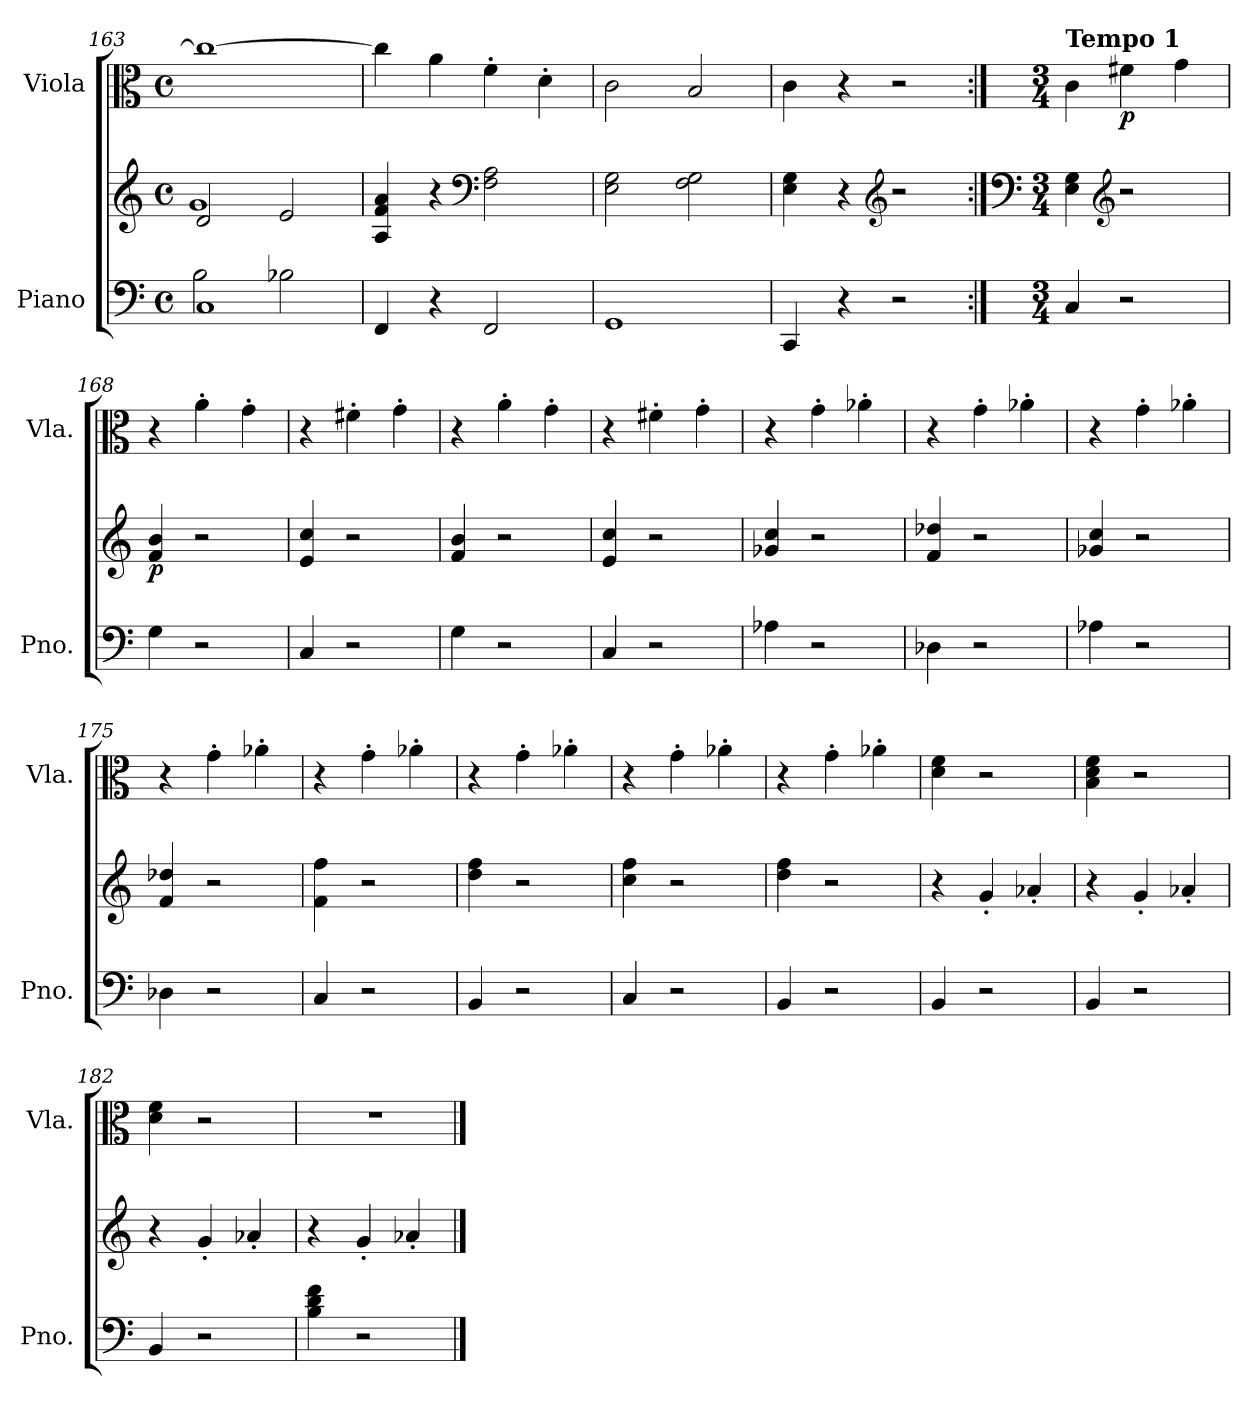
**kern	**kern	**dynam	**kern	**dynam
*part2	*part2	*part2	*part1	*part1
*staff3	*staff2	*staff2/3	*staff1	*staff1
*I"Piano	*	*	*I"Viola	*
*I'Pno.	*	*	*I'Vla.	*
*clefF4	*clefG2	*	*clefC3	*
*k[]	*k[]	*	*k[]	*
*M4/4	*M4/4	*	*M4/4	*
*met(c)	*met(c)	*	*met(c)	*
=163	=163	=163	=163	=163
*^	*^	*	*	*
1C	2B\	2d/	1g	.	1cc_	.
.	2B-X\	2e/	.	.	.	.
*v	*v	*	*	*	*	*
*	*v	*v	*	*	*
!!LO:PB:g=z
=164	=164	=164	=164	=164
4FF/	4A/ 4f/ 4a/	.	4cc\]	.
4r	4r	.	4a\	.
*	*clefF4	*	*	*
2FF/	2F\ 2A\	.	4f'\	.
.	.	.	4d'\	.
=165	=165	=165	=165	=165
1GG	2E\ 2G\	.	2c\	.
.	2F\ 2G\	.	2B/	.
=166	=166	=166	=166	=166
4CC/	4E\ 4G\	.	4c\	.
4r	4r	.	4r	.
*	*clefG2	*	*	*
2r	2r	.	2r	.
=167:|!	=167:|!	=167:|!	=167:|!	=167:|!
*	*clefF4	*	*	*
*M3/4	*M3/4	*	*M3/4	*
!	!	!	!LO:TX:a:B:t=Tempo 1	!
4C/	4E\ 4G\	.	4c\	.
*	*clefG2	*	*	*
!	!	!	!	!LO:DY:b
2r	2r	.	4f#X\	p
.	.	.	4g\	.
=168	=168	=168	=168	=168
!	!	!LO:DY:b	!	!
4G\	4f/ 4b/	p	4r	.
2r	2r	.	4a'\	.
.	.	.	4g'\	.
=169	=169	=169	=169	=169
4C/	4e/ 4cc/	.	4r	.
2r	2r	.	4f#X'\	.
.	.	.	4g'\	.
=170	=170	=170	=170	=170
4G\	4f/ 4b/	.	4r	.
2r	2r	.	4a'\	.
.	.	.	4g'\	.
=171	=171	=171	=171	=171
4C/	4e/ 4cc/	.	4r	.
2r	2r	.	4f#X'\	.
.	.	.	4g'\	.
=172	=172	=172	=172	=172
4A-X\	4g-X/ 4cc/	.	4r	.
2r	2r	.	4g'\	.
.	.	.	4a-X'\	.
!!LO:LB:g=z
=173	=173	=173	=173	=173
4D-X\	4f/ 4dd-X/	.	4r	.
2r	2r	.	4g'\	.
.	.	.	4a-X'\	.
=174	=174	=174	=174	=174
4A-X\	4g-X/ 4cc/	.	4r	.
2r	2r	.	4g'\	.
.	.	.	4a-X'\	.
=175	=175	=175	=175	=175
4D-X\	4f/ 4dd-X/	.	4r	.
2r	2r	.	4g'\	.
.	.	.	4a-X'\	.
=176	=176	=176	=176	=176
4C/	4f\ 4ff\	.	4r	.
2r	2r	.	4g'\	.
.	.	.	4a-X'\	.
=177	=177	=177	=177	=177
4BB/	4dd\ 4ff\	.	4r	.
2r	2r	.	4g'\	.
.	.	.	4a-X'\	.
=178	=178	=178	=178	=178
4C/	4cc\ 4ff\	.	4r	.
2r	2r	.	4g'\	.
.	.	.	4a-X'\	.
=179	=179	=179	=179	=179
4BB/	4dd\ 4ff\	.	4r	.
2r	2r	.	4g'\	.
.	.	.	4a-X'\	.
=180	=180	=180	=180	=180
4BB/	4r	.	4d\ 4f\	.
2r	4g'/	.	2r	.
.	4a-X'/	.	.	.
=181	=181	=181	=181	=181
4BB/	4r	.	4B\ 4d\ 4f\	.
2r	4g'/	.	2r	.
.	4a-X'/	.	.	.
=182	=182	=182	=182	=182
4BB/	4r	.	4d\ 4f\	.
2r	4g'/	.	2r	.
.	4a-X'/	.	.	.
!!LO:LB:g=z
=183	=183	=183	=183	=183
4B\ 4d\ 4f\	4r	.	2.r	.
2r	4g'/	.	.	.
.	4a-X'/	.	.	.
==	==	==	==	==
*-	*-	*-	*-	*-
